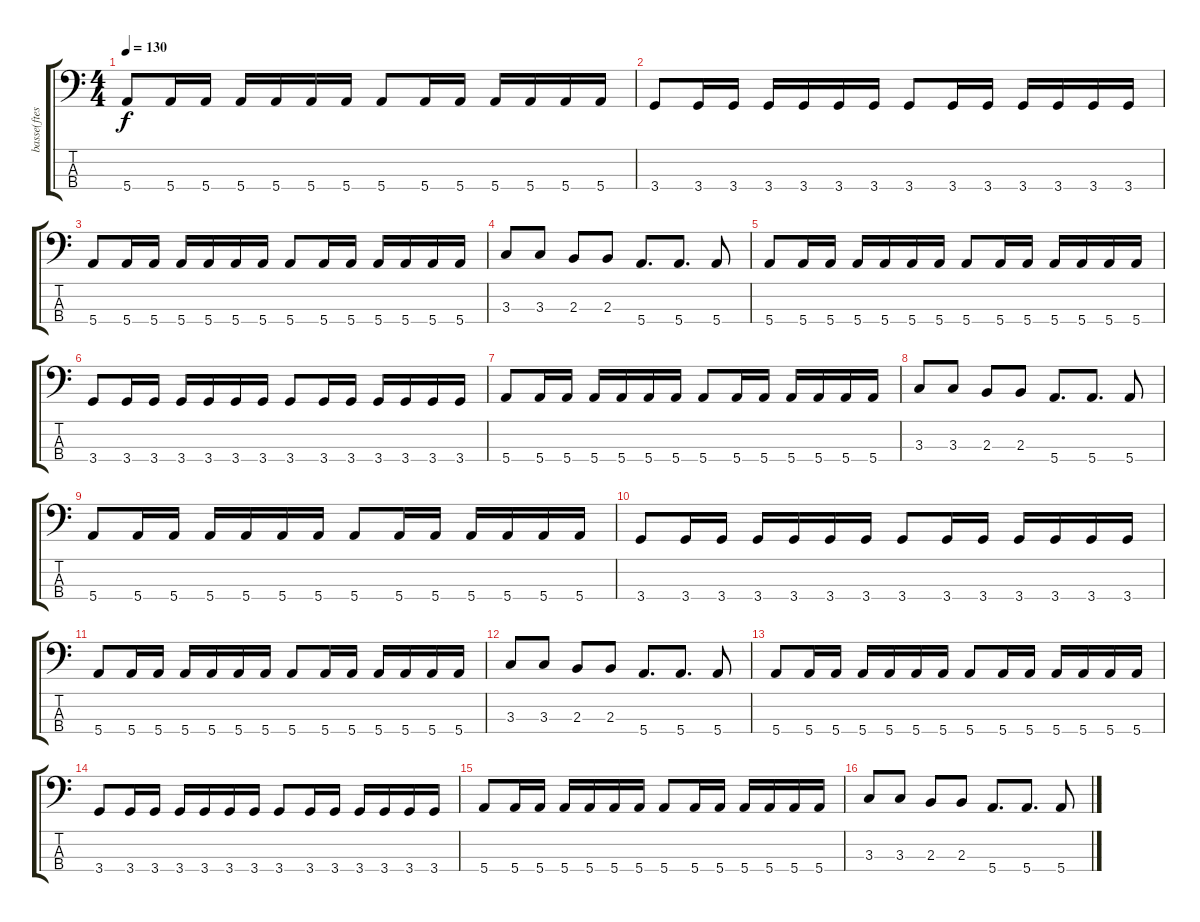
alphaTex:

\track ("basse(fteske)" "basse(ftes") {instrument electricbasspick}
\staff {score tabs}
\tuning (G2 D2 A1 E1) {hide}
\ts (4 4)
\tempo 130
\clef f4
\ks c
5.4.8{dy f} 5.4.16 5.4.16 5.4.16 5.4.16 5.4.16 5.4.16 5.4.8 5.4.16 5.4.16 5.4.16 5.4.16 5.4.16 5.4.16 |
3.4.8 3.4.16 3.4.16 3.4.16 3.4.16 3.4.16 3.4.16 3.4.8 3.4.16 3.4.16 3.4.16 3.4.16 3.4.16 3.4.16 |
5.4.8 5.4.16 5.4.16 5.4.16 5.4.16 5.4.16 5.4.16 5.4.8 5.4.16 5.4.16 5.4.16 5.4.16 5.4.16 5.4.16 |
3.3.8 3.3.8 2.3.8 2.3.8 5.4.8{d} 5.4.8{d} 5.4.8 |
5.4.8 5.4.16 5.4.16 5.4.16 5.4.16 5.4.16 5.4.16 5.4.8 5.4.16 5.4.16 5.4.16 5.4.16 5.4.16 5.4.16 |
3.4.8 3.4.16 3.4.16 3.4.16 3.4.16 3.4.16 3.4.16 3.4.8 3.4.16 3.4.16 3.4.16 3.4.16 3.4.16 3.4.16 |
5.4.8 5.4.16 5.4.16 5.4.16 5.4.16 5.4.16 5.4.16 5.4.8 5.4.16 5.4.16 5.4.16 5.4.16 5.4.16 5.4.16 |
3.3.8 3.3.8 2.3.8 2.3.8 5.4.8{d} 5.4.8{d} 5.4.8 |
5.4.8 5.4.16 5.4.16 5.4.16 5.4.16 5.4.16 5.4.16 5.4.8 5.4.16 5.4.16 5.4.16 5.4.16 5.4.16 5.4.16 |
3.4.8 3.4.16 3.4.16 3.4.16 3.4.16 3.4.16 3.4.16 3.4.8 3.4.16 3.4.16 3.4.16 3.4.16 3.4.16 3.4.16 |
5.4.8 5.4.16 5.4.16 5.4.16 5.4.16 5.4.16 5.4.16 5.4.8 5.4.16 5.4.16 5.4.16 5.4.16 5.4.16 5.4.16 |
3.3.8 3.3.8 2.3.8 2.3.8 5.4.8{d} 5.4.8{d} 5.4.8 |
5.4.8 5.4.16 5.4.16 5.4.16 5.4.16 5.4.16 5.4.16 5.4.8 5.4.16 5.4.16 5.4.16 5.4.16 5.4.16 5.4.16 |
3.4.8 3.4.16 3.4.16 3.4.16 3.4.16 3.4.16 3.4.16 3.4.8 3.4.16 3.4.16 3.4.16 3.4.16 3.4.16 3.4.16 |
5.4.8 5.4.16 5.4.16 5.4.16 5.4.16 5.4.16 5.4.16 5.4.8 5.4.16 5.4.16 5.4.16 5.4.16 5.4.16 5.4.16 |
3.3.8 3.3.8 2.3.8 2.3.8 5.4.8{d} 5.4.8{d} 5.4.8
